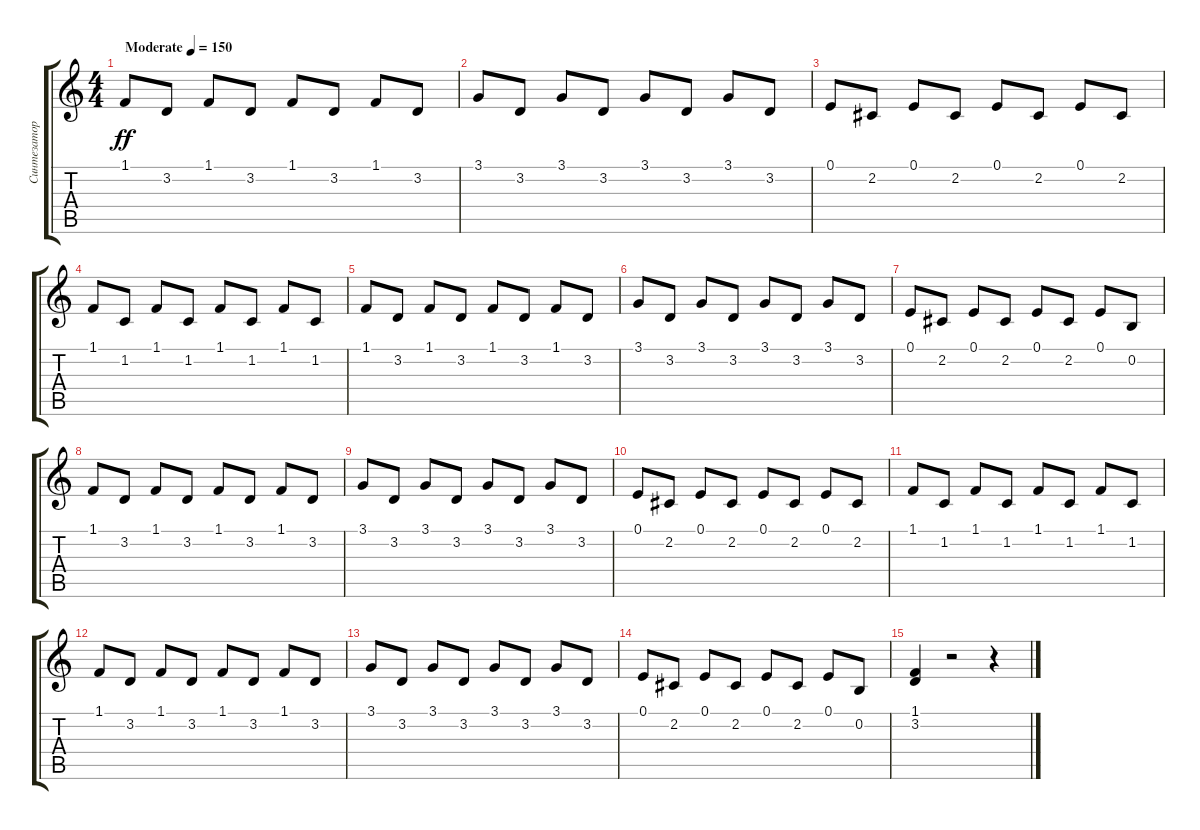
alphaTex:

\track ("Синтезатор" "Синтезатор") {instrument honkytonkpiano}
\staff {score tabs}
\tuning (E4 B3 G3 D3 A2 E2) {hide}
\ts (4 4)
\tempo (150 "Moderate")
\clef g2
\ks c
1.1.8{dy ff instrument honkytonkpiano} 3.2.8 1.1.8 3.2.8 1.1.8 3.2.8 1.1.8 3.2.8 |
3.1.8 3.2.8 3.1.8 3.2.8 3.1.8 3.2.8 3.1.8 3.2.8 |
0.1.8 2.2.8 0.1.8 2.2.8 0.1.8 2.2.8 0.1.8 2.2.8 |
1.1.8 1.2.8 1.1.8 1.2.8 1.1.8 1.2.8 1.1.8 1.2.8 |
1.1.8 3.2.8 1.1.8 3.2.8 1.1.8 3.2.8 1.1.8 3.2.8 |
3.1.8 3.2.8 3.1.8 3.2.8 3.1.8 3.2.8 3.1.8 3.2.8 |
0.1.8 2.2.8 0.1.8 2.2.8 0.1.8 2.2.8 0.1.8 0.2.8 |
1.1.8 3.2.8 1.1.8 3.2.8 1.1.8 3.2.8 1.1.8 3.2.8 |
3.1.8 3.2.8 3.1.8 3.2.8 3.1.8 3.2.8 3.1.8 3.2.8 |
0.1.8 2.2.8 0.1.8 2.2.8 0.1.8 2.2.8 0.1.8 2.2.8 |
1.1.8 1.2.8 1.1.8 1.2.8 1.1.8 1.2.8 1.1.8 1.2.8 |
1.1.8 3.2.8 1.1.8 3.2.8 1.1.8 3.2.8 1.1.8 3.2.8 |
3.1.8 3.2.8 3.1.8 3.2.8 3.1.8 3.2.8 3.1.8 3.2.8 |
0.1.8 2.2.8 0.1.8 2.2.8 0.1.8 2.2.8 0.1.8 0.2.8 |
(1.1 3.2).4 r.2 r.4
